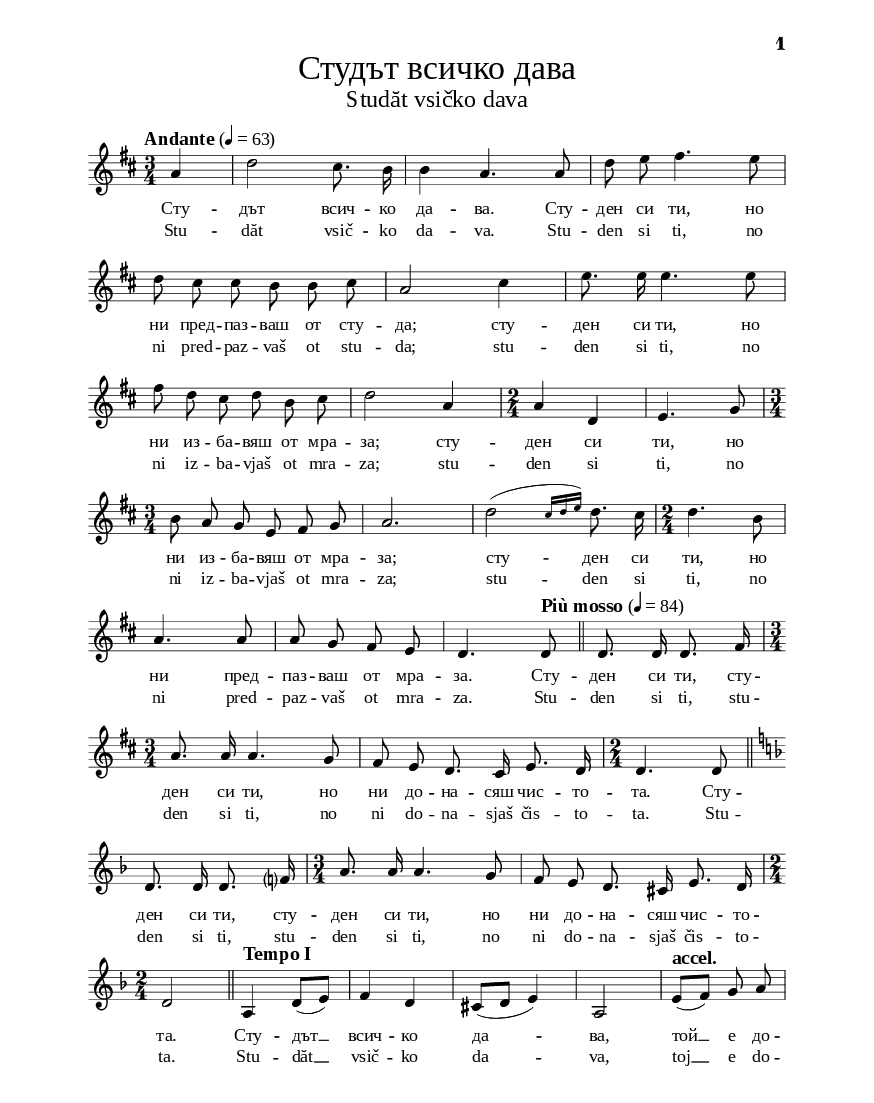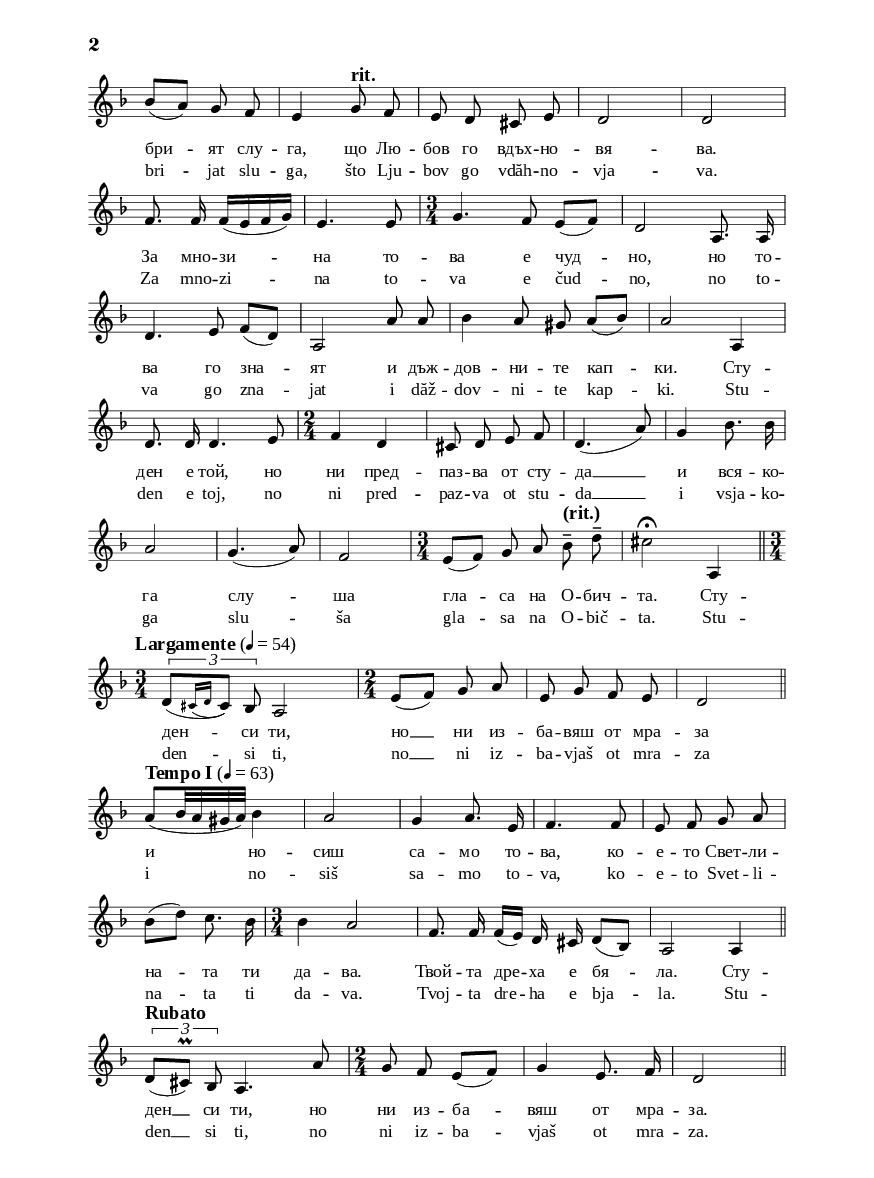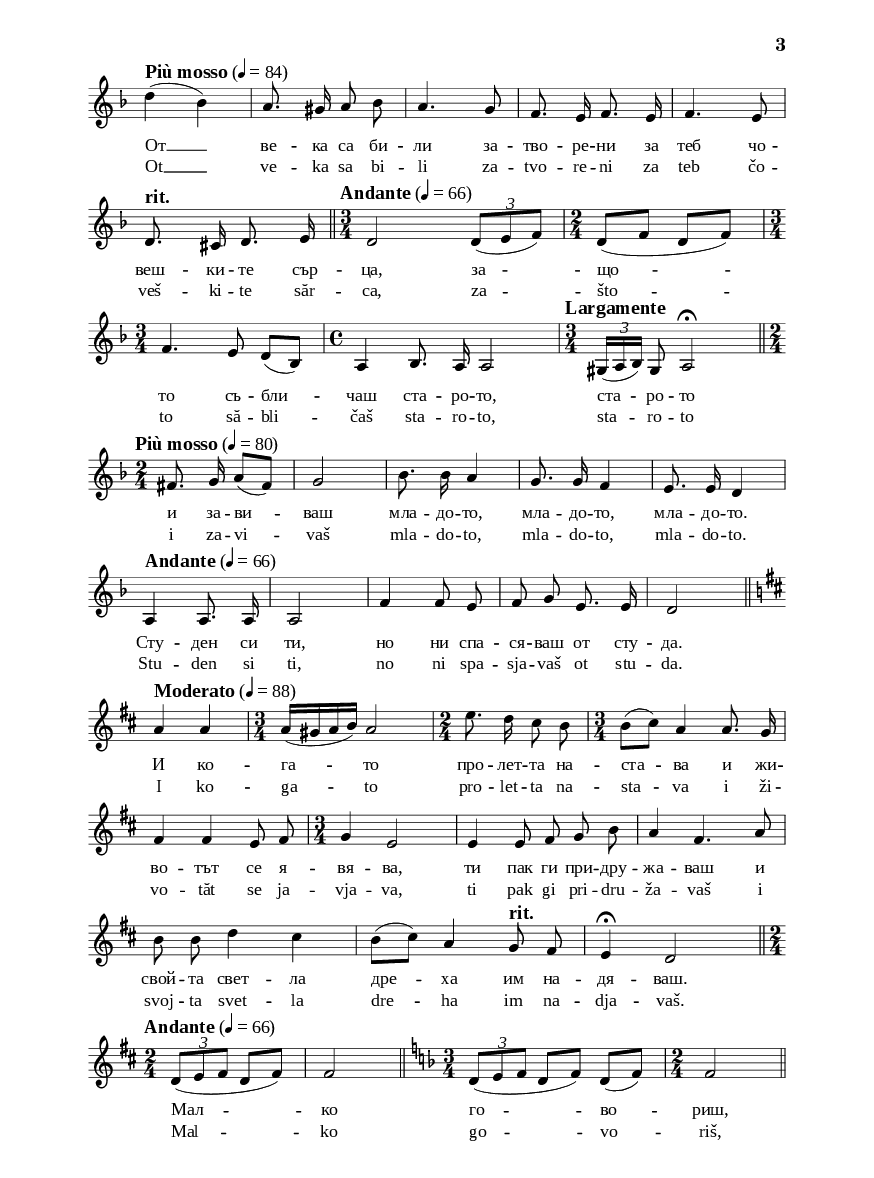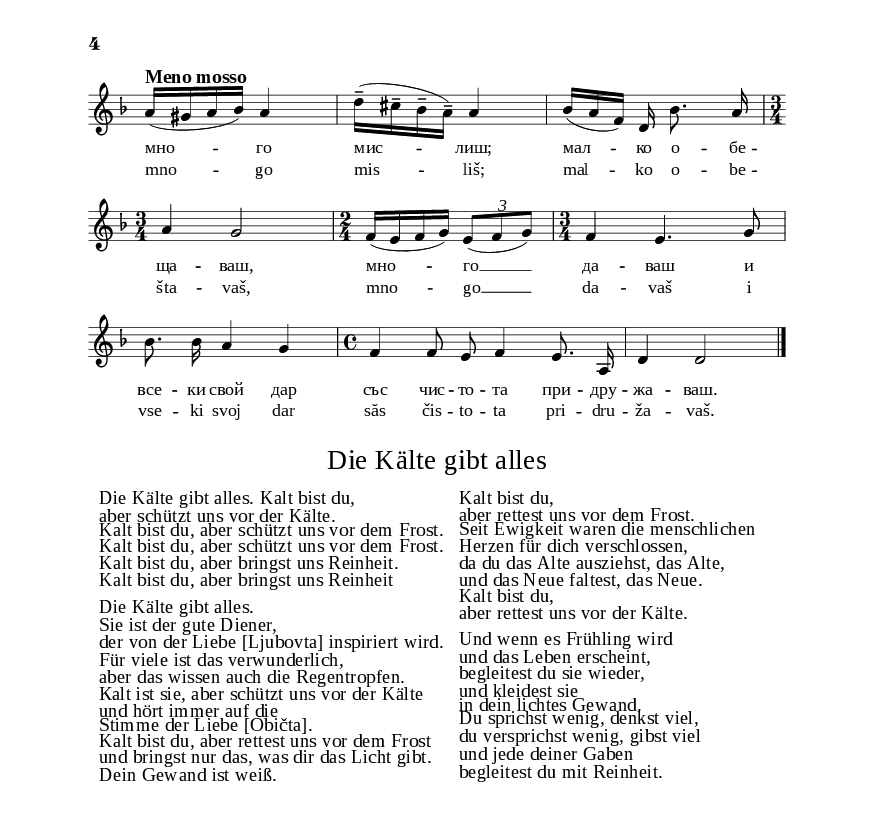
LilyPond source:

\version "2.24.4"

\include "include/globals.ily"

\bookpart {
  \label #'ref126
  \tocItem \markup "Студът всичко дава – Studăt vsičko dava"
  \include "include/bookpart-paper.ily"
  \score {
    \include "include/score-layout.ily"

    \new Voice \absolute {
      \clef treble
      \key d \major
      \time 3/4
      \tempoFunc "Andante" 4 "63"
      \autoBeamOff
      \partial 4
      a'4 | % 2
      d''2  cis''8.  b'16 | % 3
      b'4  a'4.  a'8 | % 4
      d''8  e''8  fis''4.  e''8
      \break | % 5
      d''8  cis''8  cis''8  b'8
      b'8  cis''8 | % 6
      a'2  cis''4 | % 7
      e''8.  e''16  e''4.  e''8
      \break | % 8
      fis''8  d''8  cis''8  d''8
      b'8  cis''8 | % 9
      d''2  a'4 |
      \time 2/4  |
      a'4  d'4 | % 11
      e'4.  g'8 \break | % 12
      \time 3/4  | % 12
      b'8  a'8  g'8  e'8  fis'8
      g'8 | % 13
      a'2. | % 14

      \afterGrace 32/33 d''2 ( {
        cis''16  [  d''16
        e''16 ] )
      }  d''8.  cis''16 | % 15

      \time 2/4  | % 15
      d''4.  b'8 \break | % 16
      a'4.  a'8 | % 17
      a'8  g'8  fis'8  e'8 | % 18
      d'4. \tempoFunc "Più mosso" 4 "84" d'8 | \bar "||" % 19
      d'8.  d'16  d'8.  fis'16 \break |
      \time 3/4  |
      a'8.  a'16  a'4.  g'8 | % 21
      fis'8  e'8  d'8.  cis'16  e'8.
      d'16 | % 22
      \time 2/4  | % 22
      d'4.  d'8 \break | \bar "||"  % 23
      \key d \minor d'8.  d'16  d'8.  f'?16 | % 24
      \time 3/4  | % 24
      a'8.  a'16  a'4.  g'8 | % 25
      f'8  e'8  d'8.  cis'16  e'8.
      d'16  % 26
      \break | % 27
      \time 2/4  | % 26
      d'2 \bar "||"
      | % 27
      \tempo "Tempo I" a4  d'8 ( [  e'8 ) ] | % 28
      f'4  d'4 | % 29
      cis'8 ( [  d'8 ]  e'4 ) |
      a2 | % 31
      \tempo "accel." e'8 ( [ f'8 ) ]
      g'8  a'8 \break | % 32
      bes'8 ( [  a'8 ) ]  g'8  f'8 | % 33
      e'4  \tempo "rit."g'8 f'8 | % 34
      e'8  d'8  cis'8  e'8 | % 35
      d'2 | % 36
      d'2 \break | % 37
      f'8.  f'16  f'16 ( [  e'16  f'16
      g'16 ) ] | % 38
      e'4.  e'8 | % 39
      \time 3/4  | % 39
      g'4.  f'8  e'8 ( [  f'8 ) ] |
      d'2  a8.  a16 \break | % 41
      d'4.  e'8  f'8 ( [  d'8 ) ] | % 42
      a2  a'8  a'8 | % 43
      bes'4  a'8  gis'8  a'8 ( [
      bes'8 ) ] | % 44
      a'2  a4 | \break % 45
      d'8.  d'16  d'4.  e'8 | % 46
      \time 2/4  | % 46
      f'4  d'4 | % 47
      cis'8  d'8  e'8  f'8 | % 48
      d'4. (  a'8 ) | % 49
      g'4  bes'8.  bes'16 \break |
      a'2 | % 51
      g'4. (  a'8 ) | % 52
      f'2 | % 53
      \time 3/4  | % 53
      e'8 ( [  f'8 ) ]  g'8  a'8
      \tempo "(rit.)" bes'8 -- d''8 -- | % 54
      cis''2 ^\fermata  a4 \time 3/4 \break | \bar "||"  % 55

      \tempoFunc "Largamente" 4 "54"
      \times 2/3  {
        \once \override Slur.positions = #'(-1 . -3.2)
        d'8[ \=1( \grace { cis'16 \=2([ d'16 ]}  cis'8 \=1)\=2)] bes8
      }
      a2 | % 56
      \time 2/4  | % 56
      e'8 ( [  f'8 ) ]  g'8  a'8  | % 57
      e'8  g'8  f'8  e'8 | % 58
      d'2 \break \bar "||"  % 59
      \tempoFunc "Tempo I" 4 "63"
      a'8 ( [  bes'32  a'32  gis'32
      a'32 ) ]  bes'4 |
      a'2 | % 61
      g'4  a'8.  e'16 | % 62
      f'4.  f'8 | % 63
      e'8  f'8  g'8  a'8 \break | % 64
      bes'8 ( [  d''8 ) ]  c''8.
      bes'16 | % 65
      \time 3/4  | % 65
      bes'4  a'2 | % 66
      f'8.  f'16  f'16 ( [  e'16 ) ]
      d'16  cis'16  d'8 ( [  bes8 ) ] | % 67
      a2  a4 \break \bar "||"  % 68
      \once \override TupletBracket.positions = #'(4.5 . 4.5)
      \times 2/3  {
        \tempo "Rubato" d'8 ( [ cis'8 \prall ])
        bes8
      }
      a4. a'8
      | % 69
      \time 2/4  | % 69
      g'8 f'8  e'8 ( [
      f'8 ) ] |
      g'4  e'8.  f'16 | % 71
      d'2 \bar "||"
      \break | % 72

      \tempoFunc "Più mosso" 4 "84" d''4 (bes'4)  | % 73
      a'8. gis'16  a'8  bes'8
      | % 74
      a'4.  g'8 | % 75
      f'8.  e'16  f'8.  e'16 | % 76
      f'4.  e'8 \break | % 77
      \tempo"rit." d'8. cis'16  d'8.
      e'16 \bar "||"  % 78
      \time 3/4  | % 78
      \tempoFunc "Andante" 4 "66" d'2
      \times 2/3  {
        d'8 ( [  e'8  f'8 ) ]
      }
      | % 79
      \time 2/4  | % 79
      d'8 ( [  f'8 ]  d'8 [  f'8 ) ] \break |
      \time 3/4  |
      f'4.  e'8  d'8 ( [  bes8 ) ] | % 81
      \time 4/4  | % 81
      a4  bes8.  a16  a2 | % 82
      \time 3/4  | % 82
      \times 2/3  {
        \tempo "Largamente" gis16 ( [ a16
        bes16 )]
      }
      gis8  a2 ^\fermata \bar "||"
      \break | % 83
      \time 2/4  | % 83
      \tempoFunc "Più mosso" 4 "80" fis'8.  g'16  a'8 ( [
      fis'8 ) ] | % 84
      g'2 | % 85
      bes'8.  bes'16  a'4 | % 86
      g'8.  g'16  f'4 | % 87
      e'8.
      e'16
      d'4

      \stemNeutral
      \break | % 88
      \tempoFunc "Andante" 4 "66" a4  a8.  a16 | % 89
      a2 |
      f'4  f'8  e'8 | % 91
      f'8  g'8  e'8.  e'16 | % 92
      d'2 \bar "||"
      \break | % 93

      \key d \major | % 93
      \tempoFunc "Moderato" 4 "88" a'4  a'4 | % 94
      \time 3/4  | % 94
      a'16 ( [  gis'16  a'16  b'16 ) ]
      a'2 | % 95
      \time 2/4  | % 95
      e''8.  d''16  cis''8  b'8 | % 96
      \time 3/4  | % 96
      b'8 ( [  cis''8 ) ]  a'4  a'8.
      g'16 \break | % 97
      fis'4  fis'4  e'8  fis'8 | % 98
      \time 3/4 g'4  e'2 | % 99
      e'4  e'8  fis'8  g'8  b'8
      |
      a'4  fis'4.  a'8  \break | % 101
      b'8  b'8  d''4  cis''4 | % 102
      b'8 ( [  cis''8 ) ]  a'4  \tempo"rit."g'8 fis'8 | % 103
      | % 103
      e'4 ^\fermata  d'2 \bar "||" |
      \break % 104

      \time 2/4
      % 104
      \tempoFunc "Andante" 4 "66"
      \times 2/3  {
        d'8 ( [  e'8  fis'8 ]
      }

      %\once \override TextScript.extra-offset = #'(-1 . 1)
      d'8

      [  fis'8 ) ] | % 105
      fis'2 \bar "||"  % 106
      \key d \minor
      \time 3/4  | % 106

      \times 2/3  {
        d'8 ( [  e'8  f'8 ]
      }
      d'8 [  f'8 ) ]  d'8 ( [  f'8 ) ] | % 107
      \time 2/4  | % 107
      f'2 \break \bar "||"  % 108

      \tempo "Meno mosso" a'16 ( [  gis'16  a'16  bes'16 ) ]
      a'4 | % 109
      d''16-- ( [  cis''16--  bes'16--  a'16--
      ) ]  a'4 |
      bes'16 ( [  a'16  f'16 )]  d'16
      bes'8.  a'16 \break | % 111
      \time 3/4  | % 111
      a'4 g'2 | % 112
      \time 2/4  | % 112
      f'16 ( [  e'16  f'16  g'16 ) ]

      \times 2/3  {
        e'8 ( [  f'8  g'8 ) ]
      }
      | % 113
      \time 3/4  | % 113
      f'4  e'4.  g'8 \break | % 114
      bes'8.  bes'16  a'4  g'4 | % 115
      \time 4/4  | % 115
      f'4  f'8  e'8  f'4  e'8.
      a16 | % 116

      d'4  d'2 \bar "|."

    }

    \addlyrics {
      Сту -- дът всич -- ко да -- ва. Сту
      -- ден си ти, но ни пред -- паз --
      ваш от сту -- да; сту -- ден си
      ти, но ни из -- ба -- вяш от мра
      -- за; сту -- ден си ти, но ни из
      -- ба -- вяш от мра -- за; сту -- ден
      си ти, но ни пред --
      паз -- ваш от мра -- за. Сту -- ден
      си ти, сту -- ден си ти, но ни
      до -- на -- сяш чис -- то -- та. Сту
      -- ден си ти, сту -- ден си ти,
      но ни до -- на -- сяш чис -- то --
      та. Сту -- дът __  всич -- ко да
      --  ва, той __  е до -- бри
      -- ят слу -- га, що Лю -- бов го
      вдъх -- но -- вя -- ва. За мно -- зи
      --   на то -- ва е чуд
      -- но, но то -- ва го зна --
      ят и дъж -- дов -- ни -- те кап
      -- ки. Сту -- ден е той, но ни
      пред -- паз -- ва от сту -- да __
      и вся -- ко -- га слу -- ша гла
      -- са на О -- бич -- та. Сту --
      ден  --   си ти, но __  ни
      из -- ба -- вяш от мра -- за и
      но -- сиш са -- мо
      то -- ва, ко -- е -- то Свет -- ли --
      на -- та ти да -- ва. Твой -- та
      дре  -- ха е бя -- ла. Сту --
      ден __  си ти, но ни из -- ба
      -- вяш от мра -- за. От __  ве --
      ка са би -- ли за -- тво -- ре --
      ни за теб чо -- веш -- ки -- те
      сър -- ца, за --  що --
      то съ -- бли -- чаш ста --
      ро -- то, ста --  ро -- то и
      за -- ви -- ваш мла -- до -- то,
      мла -- до -- то, мла -- до -- то. Сту --
      ден си ти, но ни спа -- ся -- ваш
      от сту -- да. И ко -- га --
      то про -- лет -- та на -- ста
      -- ва и жи -- во -- тът се я --
      вя -- ва, ти пак ги при -- дру --
      жа -- ваш и свой -- та свет -- ла
      дре -- ха им на -- дя -- ваш.
      Мал --  ко го --
      во -- риш, мно --
      го мис --   лиш;
      мал -- ко о -- бе -- ща -- ваш,
      мно --   го __  да --
      ваш и все -- ки свой дар със
      чис -- то -- та при -- дру -- жа --
      ваш.}

      \addlyrics {
        Stu -- dăt vsič -- ko da -- va. Stu
        -- den si ti, no ni pred -- paz --
        vaš ot stu -- da; stu -- den si
        ti, no ni iz -- ba -- vjaš ot mra
        -- za; stu -- den si ti, no ni iz
        -- ba -- vjaš ot mra -- za; stu -- den
        si ti, no ni pred --
        paz -- vaš ot mra -- za. Stu -- den
        si ti, stu -- den si ti, no ni
        do -- na -- sjaš čis -- to -- ta. Stu
        -- den si ti, stu -- den si ti,
        no ni do -- na -- sjaš čis -- to --
        ta. Stu -- dăt __  vsič -- ko da
        --  va, toj __  e do -- bri
        -- jat slu -- ga, što Lju -- bov go
        vdăh -- no -- vja -- va. Za mno -- zi
        --   na to -- va e čud
        -- no, no to -- va go zna --
        jat i dăž -- dov -- ni -- te kap
        -- ki. Stu -- den e toj, no ni
        pred -- paz -- va ot stu -- da __
        i vsja -- ko -- ga slu -- ša gla
        -- sa na O -- bič -- ta. Stu --
        den  --   si ti, no __  ni
        iz -- ba -- vjaš ot mra -- za i
        no -- siš sa -- mo
        to -- va, ko -- e -- to Svet -- li --
        na -- ta ti da -- va. Tvoj -- ta
        dre -- ha e bja -- la. Stu --
        den __  si ti, no ni iz -- ba
        -- vjaš ot mra -- za. Ot __  ve --
        ka sa bi -- li za -- tvo -- re --
        ni za teb čo -- veš -- ki -- te
        săr -- ca, za --  što --
        to să -- bli -- čaš sta --
        ro -- to, sta --  ro -- to i
        za -- vi -- vaš mla -- do -- to,
        mla -- do -- to, mla -- do -- to. Stu --
        den si ti, no ni spa -- sja -- vaš
        ot stu -- da. I ko -- ga --
        to pro -- let -- ta na -- sta
        -- va i ži -- vo -- tăt se ja --
        vja -- va, ti pak gi pri -- dru --
        ža -- vaš i svoj -- ta svet -- la
        dre -- ha im na -- dja -- vaš.
        Mal --  ko go --
        vo -- riš, mno --
        go mis --   liš;
        mal -- ko o -- be -- šta -- vaš,
        mno --   go __  da --
        vaš i vse -- ki svoj dar săs
        čis -- to -- ta pri -- dru -- ža --
        vaš.}

        \header {
          title = \titleFunc "Студът всичко дава" "Studăt vsičko dava"
        }

        \midi{}

      } % score


      \markup \vspace #1

      % include foreign translation(s) of the song
      \version "2.24.3"

\markup \fill-line { \fontsize #deTitleFontSize "Die Kälte gibt alles" }
\markup \null
\markup \fontsize #+1.7 {

  \vspace #1
  \override #'(baseline-skip . 1.8)


  \column {
    \line { " "  Die Kälte gibt alles. Kalt bist du,}

    \line { " " aber schützt uns vor der Kälte.}

    \line { " " Kalt bist du, aber schützt uns vor dem Frost.}

    \line { " "  Kalt bist du, aber schützt uns vor dem Frost.}

    \line { " "  Kalt bist du, aber bringst uns Reinheit.}

    \line { " "   Kalt bist du, aber bringst uns Reinheit}

    \line { " "  }


    \line { " "  Die Kälte gibt alles.}

    \line { " "  Sie ist der gute Diener,}

    \line { " " der von der Liebe [Ljubovta] inspiriert wird.}

    \line { " "  Für viele ist das verwunderlich,}

    \line { " " aber das wissen auch die Regentropfen.}

    \line { " "  Кalt ist sie, aber schützt uns vor der Kälte}

    \line { " " und hört immer auf die }
    
    \line { " " Stimme der Liebe [Običta].}

    \line { " "  Kalt bist du, aber rettest uns vor dem Frost}

    \line { " " und bringst nur das, was dir das Licht gibt.}

    \line { " " Dein Gewand ist weiß.}



  }


  \override #'(baseline-skip . 1.8)
 
  \column {


    \line { " " Kalt bist du, }
    \line { " "   aber rettest uns vor dem Frost.}

    \line { " " Seit Ewigkeit waren die menschlichen  }

    \line { " "  Herzen für dich verschlossen,}

    \line { " " da du das Alte ausziehst, das Alte, }

    \line { " " und das Neue faltest, das Neue.}

    \line { " "  Kalt bist du, }
    \line { " "        aber rettest uns vor der Kälte.}



    \line { " "  }

    \line { " " Und wenn es Frühling wird}

    \line { " " und das Leben erscheint,}

    \line { " " begleitest du sie wieder,}

    \line { " " und kleidest sie }
     \line { " " in dein lichtes Gewand.}

    \line { " " Du sprichst wenig, denkst viel,}

    \line { " " du versprichst wenig, gibst viel}

    \line { " " und jede deiner Gaben }

    \line { " "  begleitest du mit Reinheit.}

  }
}


    } % bookpart
